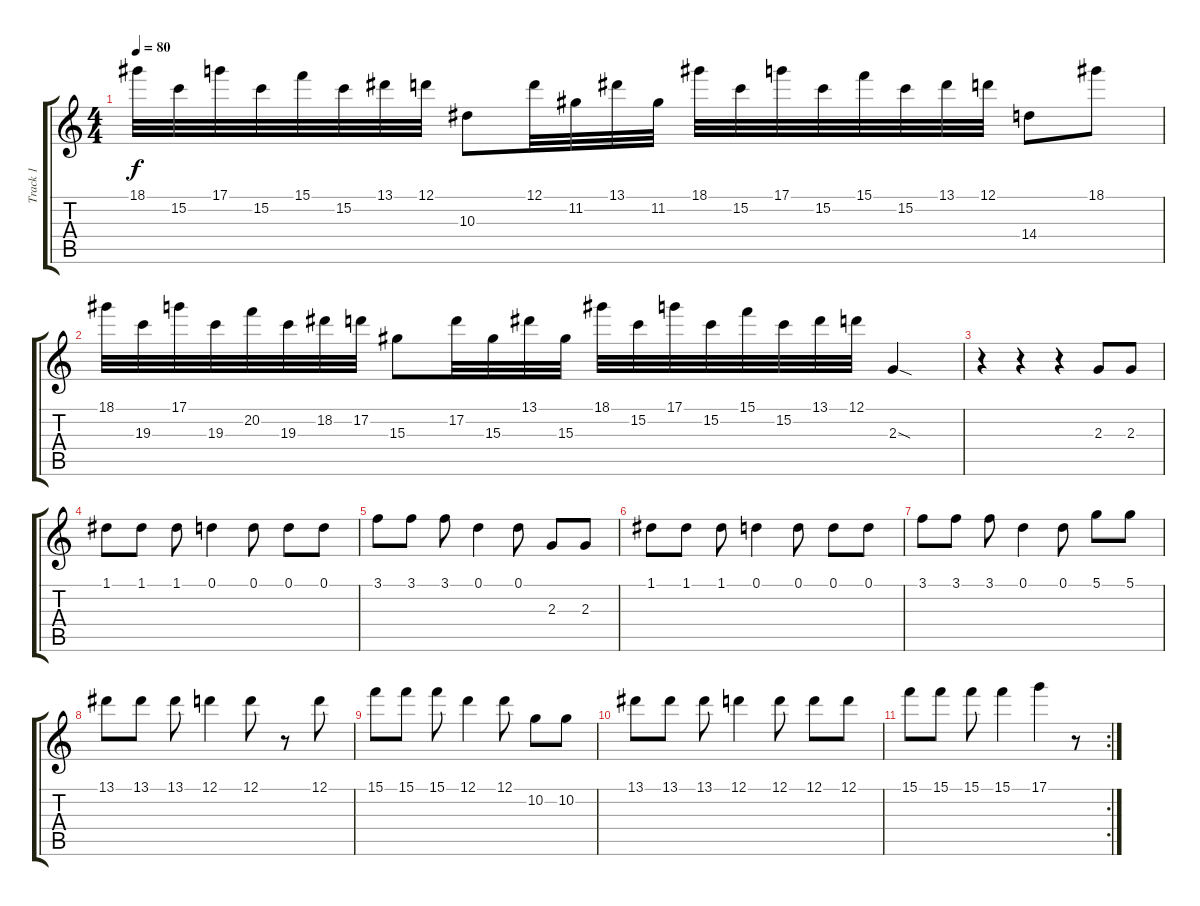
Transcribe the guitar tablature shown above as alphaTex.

\track ("Track 1" "Track 1") {instrument distortionguitar}
\staff {score tabs}
\tuning (D4 A3 F3 C3 G2 C2) {hide}
\ts (4 4)
\tempo 80
\clef g2
\ks c
18.1.32{dy f} 15.2.32 17.1.32 15.2.32 15.1.32 15.2.32 13.1.32 12.1.32 10.3.8 12.1.32 11.2.32 13.1.32 11.2.32 18.1.32 15.2.32 17.1.32 15.2.32 15.1.32 15.2.32 13.1.32 12.1.32 14.4.8 18.1.8 |
18.1.32 19.3.32 17.1.32 19.3.32 20.2.32 19.3.32 18.2.32 17.2.32 15.3.8 17.2.32 15.3.32 13.1.32 15.3.32 18.1.32 15.2.32 17.1.32 15.2.32 15.1.32 15.2.32 13.1.32 12.1.32 2.3{sod}.4 |
r.4 r.4 r.4 2.3.8 2.3.8 |
1.1.8 1.1.8 1.1.8 0.1.4 0.1.8 0.1.8 0.1.8 |
3.1.8 3.1.8 3.1.8 0.1.4 0.1.8 2.3.8 2.3.8 |
1.1.8 1.1.8 1.1.8 0.1.4 0.1.8 0.1.8 0.1.8 |
3.1.8 3.1.8 3.1.8 0.1.4 0.1.8 5.1.8 5.1.8 |
13.1.8 13.1.8 13.1.8 12.1.4 12.1.8 r.8 12.1.8 |
15.1.8 15.1.8 15.1.8 12.1.4 12.1.8 10.2.8 10.2.8 |
13.1.8 13.1.8 13.1.8 12.1.4 12.1.8 12.1.8 12.1.8 |
\rc 2
15.1.8 15.1.8 15.1.8 15.1.4 17.1.4 r.8
